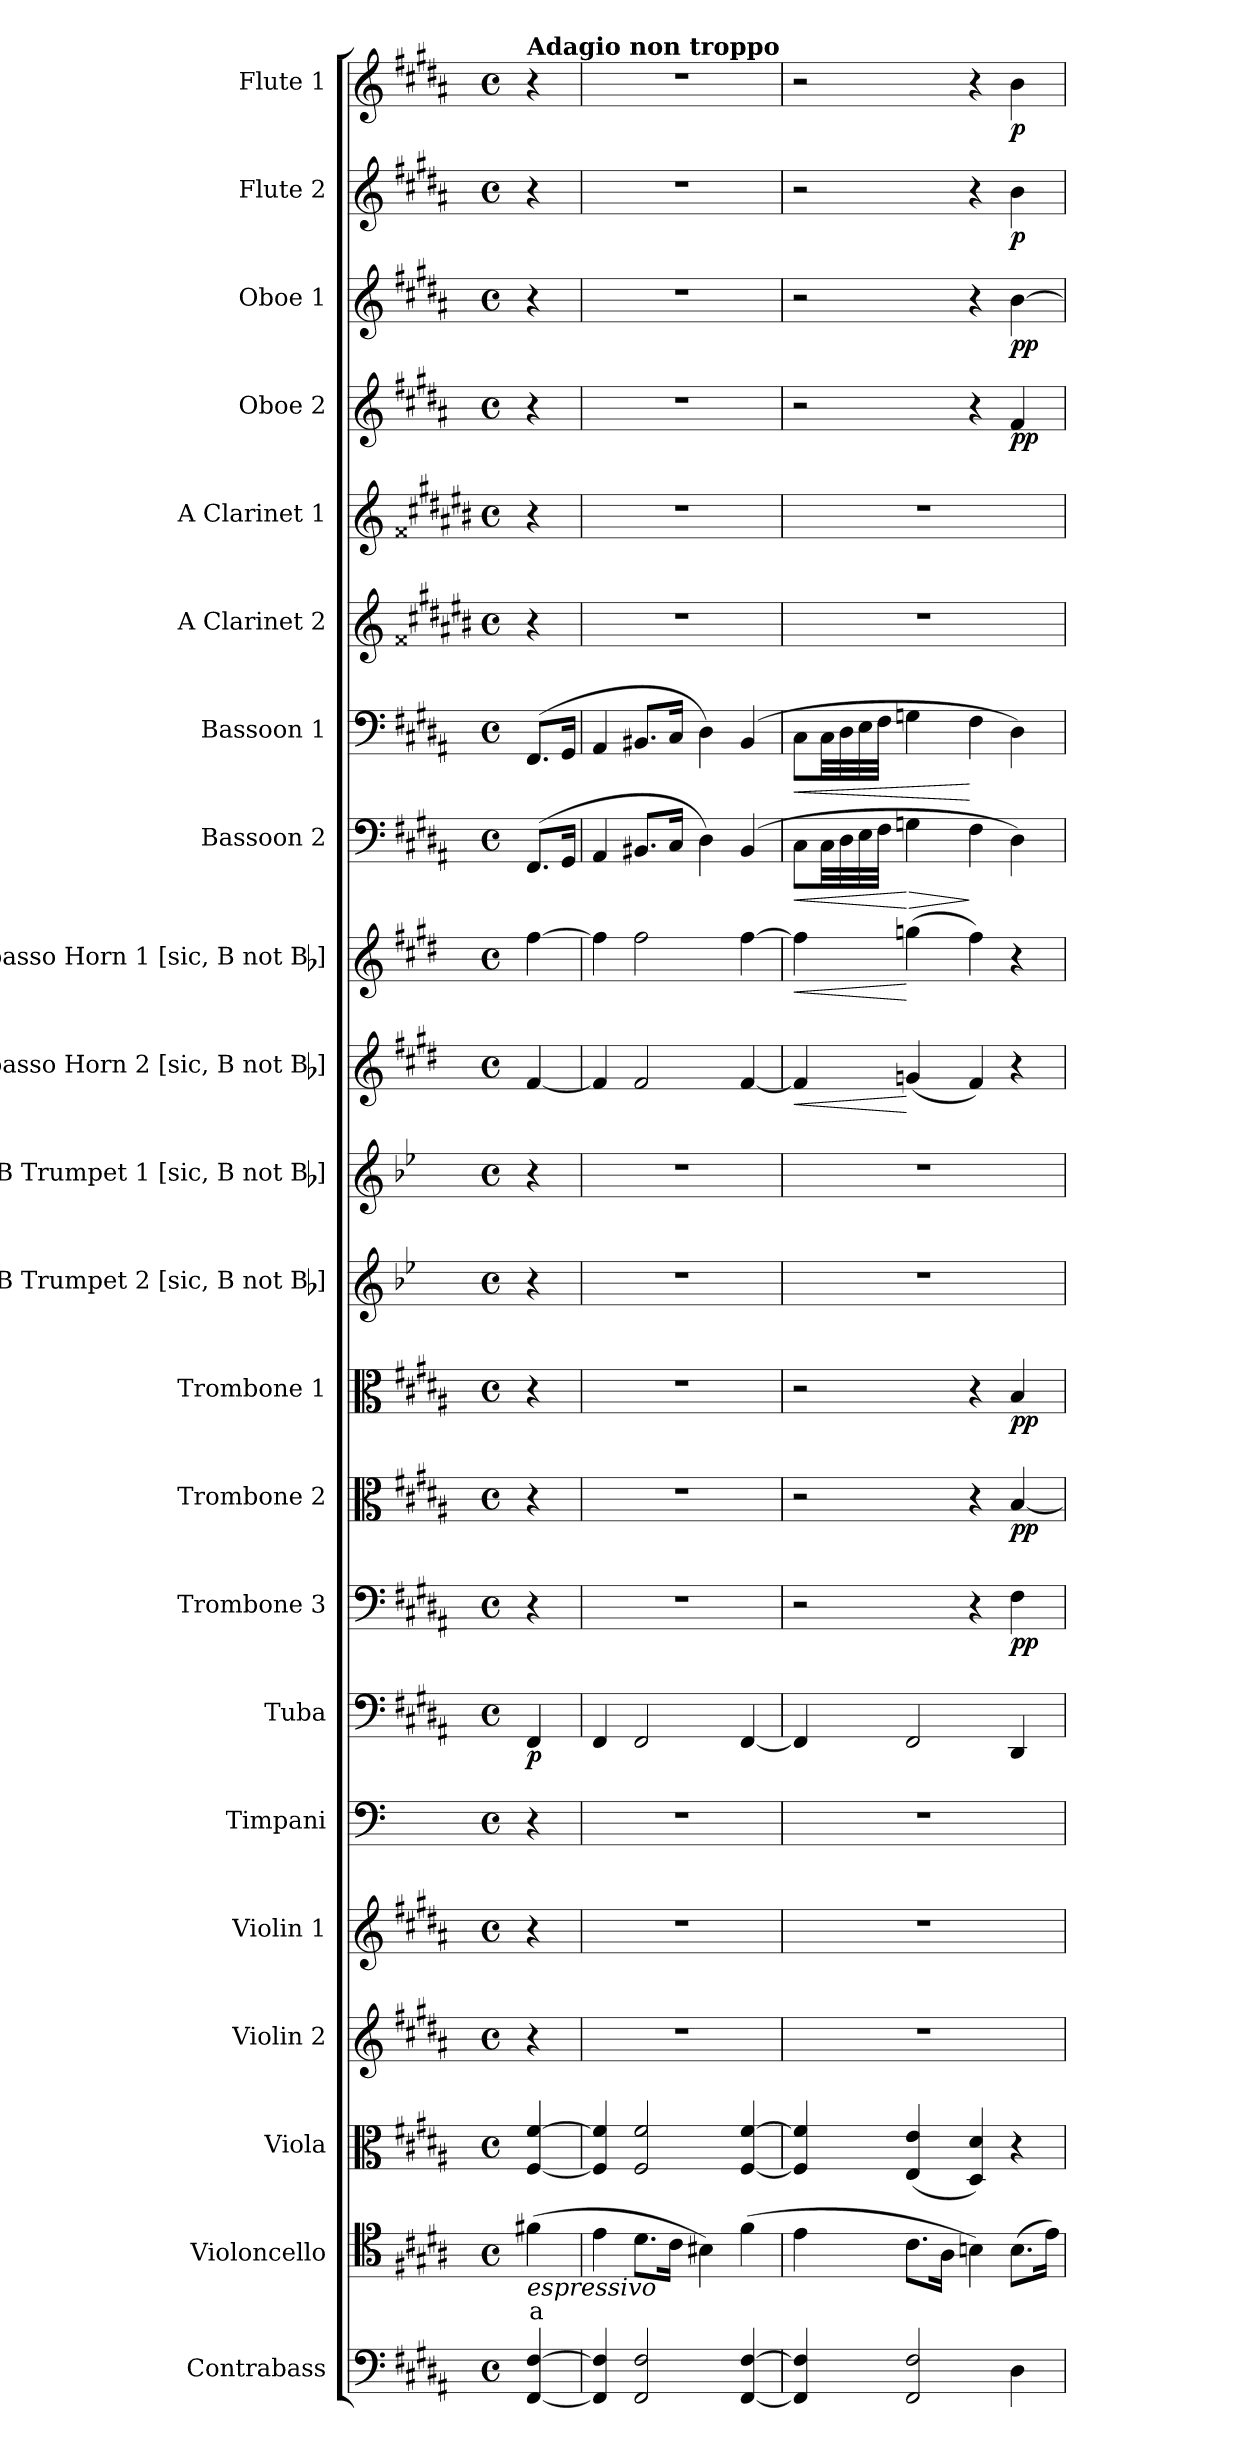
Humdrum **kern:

**kern	**dynam	**kern	**text	**dynam	**kern	**dynam	**kern	**kern	**kern	**kern	**dynam	**kern	**dynam	**kern	**dynam	**kern	**dynam	**kern	**kern	**kern	**dynam	**kern	**dynam	**kern	**dynam	**kern	**dynam	**kern	**kern	**kern	**dynam	**kern	**dynam	**kern	**dynam	**kern	**dynam
*part22	*part22	*part21	*part21	*part21	*part20	*part20	*part19	*part18	*part17	*part16	*part16	*part15	*part15	*part14	*part14	*part13	*part13	*part12	*part11	*part10	*part10	*part9	*part9	*part8	*part8	*part7	*part7	*part6	*part5	*part4	*part4	*part3	*part3	*part2	*part2	*part1	*part1
*staff22	*staff22	*staff21	*staff21	*staff21	*staff20	*staff20	*staff19	*staff18	*staff17	*staff16	*staff16	*staff15	*staff15	*staff14	*staff14	*staff13	*staff13	*staff12	*staff11	*staff10	*staff10	*staff9	*staff9	*staff8	*staff8	*staff7	*staff7	*staff6	*staff5	*staff4	*staff4	*staff3	*staff3	*staff2	*staff2	*staff1	*staff1
*I"Contrabass	*	*I"Violoncello	*	*	*I"Viola	*	*I"Violin 2	*I"Violin 1	*I"Timpani	*I"Tuba	*	*I"Trombone 3	*	*I"Trombone 2	*	*I"Trombone 1	*	*I"B Trumpet 2 [sic, B not Bb]	*I"B Trumpet 1 [sic, B not Bb]	*I"B basso Horn 2 [sic, B not Bb]	*	*I"B basso Horn 1 [sic, B not Bb]	*	*I"Bassoon 2	*	*I"Bassoon 1	*	*I"A Clarinet 2	*I"A Clarinet 1	*I"Oboe 2	*	*I"Oboe 1	*	*I"Flute 2	*	*I"Flute 1	*
*I'Cb	*	*I'Vc	*	*	*I'Vla	*	*I'Vln 2	*I'Vln 1	*I'Timp	*I'Tba	*	*I'Trb 3	*	*I'Trb 2	*	*I'Trb 1	*	*I'Tpt 2	*I'Tpt 1	*I'Hn 2	*	*I'Hn 1	*	*I'Bsn 2	*	*I'Bsn 1	*	*I'Cl 2	*I'Cl 1	*I'Ob 2	*	*I'Ob 1	*	*I'Fl 2	*	*I'Fl 1	*
*clefF4	*	*clefC4	*	*	*clefC3	*	*clefG2	*clefG2	*clefF4	*clefF4	*	*clefF4	*	*clefC3	*	*clefC3	*	*clefG2	*clefG2	*clefG2	*	*clefG2	*	*clefF4	*	*clefF4	*	*clefG2	*clefG2	*clefG2	*	*clefG2	*	*clefG2	*	*clefG2	*
*ITrd7c12	*	*	*	*	*	*	*	*	*	*	*	*	*	*	*	*	*	*ITrd1c1	*ITrd1c1	*ITrd8c13	*	*ITrd8c13	*	*	*	*	*	*ITrd2c3	*ITrd2c3	*	*	*	*	*	*	*	*
*k[f#c#g#d#a#]	*	*k[f#c#g#d#a#]	*	*	*k[f#c#g#d#a#]	*	*k[f#c#g#d#a#]	*k[f#c#g#d#a#]	*k[]	*k[f#c#g#d#a#]	*	*k[f#c#g#d#a#]	*	*k[f#c#g#d#a#]	*	*k[f#c#g#d#a#]	*	*k[f#c#g#]	*k[f#c#g#]	*k[f#c#g#d#]	*	*k[f#c#g#d#]	*	*k[f#c#g#d#a#]	*	*k[f#c#g#d#a#]	*	*k[f##c#g#d#a#e#b#]	*k[f##c#g#d#a#e#b#]	*k[f#c#g#d#a#]	*	*k[f#c#g#d#a#]	*	*k[f#c#g#d#a#]	*	*k[f#c#g#d#a#]	*
*M4/4	*	*M4/4	*	*	*M4/4	*	*M4/4	*M4/4	*M4/4	*M4/4	*	*M4/4	*	*M4/4	*	*M4/4	*	*M4/4	*M4/4	*M4/4	*	*M4/4	*	*M4/4	*	*M4/4	*	*M4/4	*M4/4	*M4/4	*	*M4/4	*	*M4/4	*	*M4/4	*
*met(c)	*	*met(c)	*	*	*met(c)	*	*met(c)	*met(c)	*met(c)	*met(c)	*	*met(c)	*	*met(c)	*	*met(c)	*	*met(c)	*met(c)	*met(c)	*	*met(c)	*	*met(c)	*	*met(c)	*	*met(c)	*met(c)	*met(c)	*	*met(c)	*	*met(c)	*	*met(c)	*
=1	=1	=1	=1	=1	=1	=1	=1	=1	=1	=1	=1	=1	=1	=1	=1	=1	=1	=1	=1	=1	=1	=1	=1	=1	=1	=1	=1	=1	=1	=1	=1	=1	=1	=1	=1	=1	=1
!	!	!	!	!	!	!	!	!	!	!	!	!	!	!	!	!	!	!	!	!	!	!	!	!	!	!	!	!	!	!	!	!	!	!	!	!LO:TX:a:B:t=Adagio non troppo	!
!	!	!LO:TX:b:i:t=espressivo	!	!	!	!	!	!	!	!	!	!	!	!	!	!	!	!	!	!	!	!	!	!	!	!	!	!	!	!	!	!	!	!	!	!	!
!	!LO:DY:b	!	!LO:LY:b:color=#FF0000	!	!	!	!	!	!	!	!	!	!	!	!	!	!	!	!	!	!	!	!	!	!	!	!	!	!	!	!	!	!	!	!	!	!
!	!LO:DY:n=1:b	!	!	!LO:DY:b	!	!	!	!	!	!	!	!	!	!	!	!	!	!	!	!	!	!	!	!	!	!	!	!	!	!	!	!	!	!	!	!	!
!	!	!	!	!LO:DY:n=1:b	!	!LO:DY:b	!	!	!	!	!	!	!	!	!	!	!	!	!	!	!	!	!	!	!	!	!	!	!	!	!	!	!	!	!	!	!
!	!	!	!	!	!	!LO:DY:n=1:b	!	!	!	!	!LO:DY:b	!	!	!	!	!	!	!	!	!	!LO:DY:b	!	!	!	!	!	!	!	!	!	!	!	!	!	!	!	!
!	!	!	!	!	!	!	!	!	!	!	!	!	!	!	!	!	!	!	!	!	!LO:DY:n=1:b	!	!LO:DY:b	!	!	!	!	!	!	!	!	!	!	!	!	!	!
!	!	!	!	!	!	!	!	!	!	!	!	!	!	!	!	!	!	!	!	!	!	!	!LO:DY:n=1:b	!	!LO:DY:b	!	!	!	!	!	!	!	!	!	!	!	!
!	!	!	!	!	!	!	!	!	!	!	!	!	!	!	!	!	!	!	!	!	!	!	!	!	!LO:DY:n=1:b	!	!LO:DY:b	!	!	!	!	!	!	!	!	!	!
!	!	!	!	!	!	!	!	!	!	!	!	!	!	!	!	!	!	!	!	!	!	!	!	!	!	!	!LO:DY:n=1:b	!	!	!	!	!	!	!	!	!	!
[4FFF#/ [4FF#/	other-dynamics f	(4f#X\	a	other-dynamics f	[4F#/ [4f#/	other-dynamics f	4r	4r	4r	4FF#/	p	4r	.	4r	.	4r	.	4r	4r	[4F#/	other-dynamics f	[4f#\	other-dynamics f	(8.FF#/L	other-dynamics f	(8.FF#/L	other-dynamics f	4r	4r	4r	.	4r	.	4r	.	4r	.
.	.	.	.	.	.	.	.	.	.	.	.	.	.	.	.	.	.	.	.	.	.	.	.	16GG#/Jk	.	16GG#/Jk	.	.	.	.	.	.	.	.	.	.	.
=2	=2	=2	=2	=2	=2	=2	=2	=2	=2	=2	=2	=2	=2	=2	=2	=2	=2	=2	=2	=2	=2	=2	=2	=2	=2	=2	=2	=2	=2	=2	=2	=2	=2	=2	=2	=2	=2
4FFF#/] 4FF#/]	.	4e\	.	.	4F#/] 4f#/]	.	1r	1r	1r	4FF#/	.	1r	.	1r	.	1r	.	1r	1r	4F#/]	.	4f#\]	.	4AA#/	.	4AA#/	.	1r	1r	1r	.	1r	.	1r	.	1r	.
2FFF#/ 2FF#/	.	8.d#\L	.	.	2F#/ 2f#/	.	.	.	.	2FF#/	.	.	.	.	.	.	.	.	.	2F#/	.	2f#\	.	8.BB#X/L	.	8.BB#X/L	.	.	.	.	.	.	.	.	.	.	.
.	.	16c#\Jk	.	.	.	.	.	.	.	.	.	.	.	.	.	.	.	.	.	.	.	.	.	16C#/Jk	.	16C#/Jk	.	.	.	.	.	.	.	.	.	.	.
.	.	4B#X\)	.	.	.	.	.	.	.	.	.	.	.	.	.	.	.	.	.	.	.	.	.	4D#\)	.	4D#\)	.	.	.	.	.	.	.	.	.	.	.
[4FFF#/ [4FF#/	.	(4f#\	.	.	[4F#/ [4f#/	.	.	.	.	[4FF#/	.	.	.	.	.	.	.	.	.	[4F#/	.	[4f#\	.	(4BB#/	.	(4BB#/	.	.	.	.	.	.	.	.	.	.	.
=3	=3	=3	=3	=3	=3	=3	=3	=3	=3	=3	=3	=3	=3	=3	=3	=3	=3	=3	=3	=3	=3	=3	=3	=3	=3	=3	=3	=3	=3	=3	=3	=3	=3	=3	=3	=3	=3
!	!	!	!	!	!	!	!	!	!	!	!	!	!	!	!	!	!	!	!	!	!LO:HP:b	!	!LO:HP:b	!	!LO:HP:b	!	!LO:HP:b	!	!	!	!	!	!	!	!	!	!
4FFF#/] 4FF#/]	.	4e\	.	.	4F#/] 4f#/]	.	1r	1r	1r	4FF#/]	.	2r	.	2r	.	2r	.	1r	1r	4F#/]	<	4f#\]	<	8C#\L	<	8C#\L	<	1r	1r	2r	.	2r	.	2r	.	2r	.
.	.	.	.	.	.	.	.	.	.	.	.	.	.	.	.	.	.	.	.	.	.	.	.	32C#\LL	.	32C#\LL	.	.	.	.	.	.	.	.	.	.	.
.	.	.	.	.	.	.	.	.	.	.	.	.	.	.	.	.	.	.	.	.	.	.	.	32D#\	.	32D#\	.	.	.	.	.	.	.	.	.	.	.
.	.	.	.	.	.	.	.	.	.	.	.	.	.	.	.	.	.	.	.	.	.	.	.	32E\	.	32E\	.	.	.	.	.	.	.	.	.	.	.
.	.	.	.	.	.	.	.	.	.	.	.	.	.	.	.	.	.	.	.	.	.	.	.	32F#\JJJ	.	32F#\JJJ	.	.	.	.	.	.	.	.	.	.	.
!	!	!	!	!	!	!	!	!	!	!	!	!	!	!	!	!	!	!	!	!	!	!	!	!	!LO:HP:n=1:b	!	!	!	!	!	!	!	!	!	!	!	!
2FFF#/ 2FF#/	.	8.c#\L	.	.	(4E/ 4e/	.	.	.	.	2FF#/	.	.	.	.	.	.	.	.	.	(4Gn/	[	(4gn\	[	4Gn\	[ >	4Gn\	.	.	.	.	.	.	.	.	.	.	.
.	.	16A#\Jk	.	.	.	.	.	.	.	.	.	.	.	.	.	.	.	.	.	.	.	.	.	.	.	.	.	.	.	.	.	.	.	.	.	.	.
.	.	4Bn\)	.	.	4D#/ 4d#/)	.	.	.	.	.	.	4r	.	4r	.	4r	.	.	.	4F#/)	.	4f#\)	.	4F#\	]	4F#\	[	.	.	4r	.	4r	.	4r	.	4r	.
!	!	!	!	!	!	!	!	!	!	!	!	!	!LO:DY:b	!	!LO:DY:b	!	!LO:DY:b	!	!	!	!	!	!	!	!	!	!	!	!	!	!LO:DY:b	!	!LO:DY:b	!	!LO:DY:b	!	!LO:DY:b
4DD#\	.	(8.B\L	.	.	4r	.	.	.	.	4DD#/	.	4F#\	pp	[4B/	pp	4B/	pp	.	.	4r	.	4r	.	4D#\)	.	4D#\)	.	.	.	4f#/	pp	[4b\	pp	4b\	p	4b\	p
.	.	16e\Jk)	.	.	.	.	.	.	.	.	.	.	.	.	.	.	.	.	.	.	.	.	.	.	.	.	.	.	.	.	.	.	.	.	.	.	.
=	=	=	=	=	=	=	=	=	=	=	=	=	=	=	=	=	=	=	=	=	=	=	=	=	=	=	=	=	=	=	=	=	=	=	=	=	=
*-	*-	*-	*-	*-	*-	*-	*-	*-	*-	*-	*-	*-	*-	*-	*-	*-	*-	*-	*-	*-	*-	*-	*-	*-	*-	*-	*-	*-	*-	*-	*-	*-	*-	*-	*-	*-	*-
